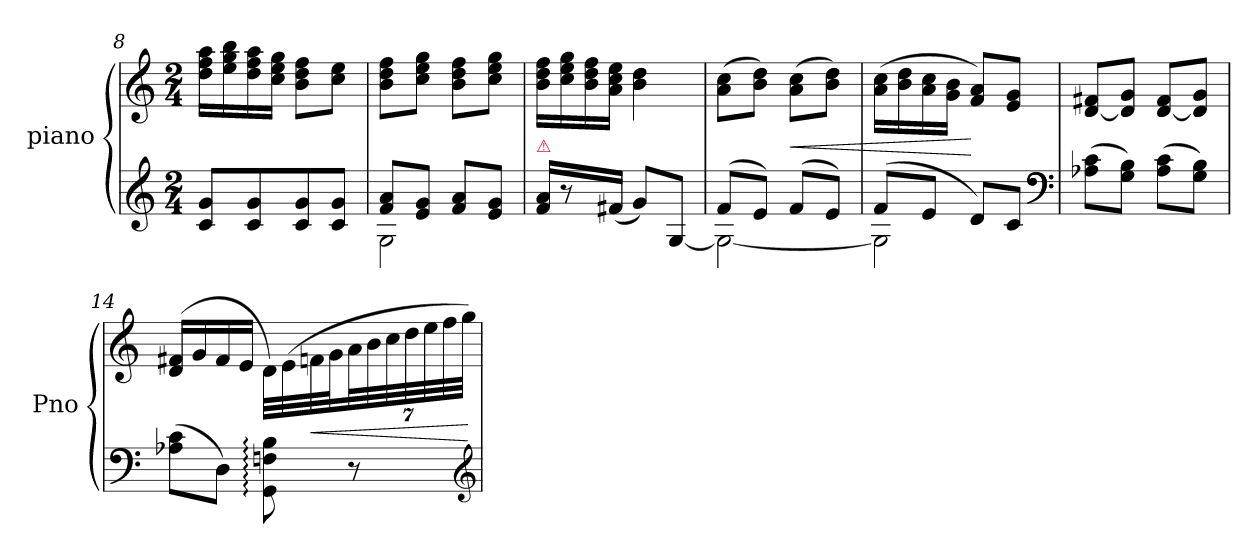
**kern	**kern	**dynam
*part1	*part1	*part1
*staff2	*staff1	*staff1/2
*I"piano	*	*
*I'Pno	*	*
*clefG2	*clefG2	*
*k[]	*k[]	*
*C:	*C:	*
*M2/4	*M2/4	*
=8	=8	=8
8c/ 8g/L	16dd\ 16ff\ 16aa\LL	.
.	16ee\ 16gg\ 16bb\	.
8c/ 8g/	16dd\ 16ff\ 16aa\	.
.	16cc\ 16ee\ 16gg\JJ	.
8c/ 8g/	8b\ 8dd\ 8ff\L	.
8c/ 8g/J	8cc\ 8ee\J	.
=9	=9	=9
*^	*	*
8f/ 8a/L	2G\	8b\ 8dd\ 8ff\L	.
8e/ 8g/J	.	8cc\ 8ee\ 8gg\J	.
8f/ 8a/L	.	8b\ 8dd\ 8ff\L	.
8e/ 8g/J	.	8cc\ 8ee\ 8gg\J	.
*v	*v	*	*
=10	=10	=10
!LO:TX:a:color=crimson:t=⚠	!	!
16f/ 16a/LL	16b\ 16dd\ 16ff\LL	.
8r	16cc\ 16ee\ 16gg\	.
.	16b\ 16dd\ 16ff\	.
(16f#X/JJ	16a\ 16cc\ 16ee\JJ	.
8g/L)	4b\ 4dd\	.
[8G/J	.	.
=11	=11	=11
*^	*	*
(8f/L	2G\_	(8a\ 8cc\L	.
8e/J)	.	8b\ 8dd\J)	.
(8f/L	.	(8a\ 8cc\L	<
8e/J)	.	8b\ 8dd\J)	.
=12	=12	=12	=12
(8f/L	2G\]	(16a\ 16cc\LL	.
.	.	16b\ 16dd\	.
8e/J	.	16a\ 16cc\	.
.	.	16g\ 16b\JJ	.
8d/L)	.	8f/ 8a/L)	[
8c/J	.	8e/ 8g/J	.
*v	*v	*	*
*clefF4	*	*
=13	=13	=13
(8A-X\ 8c\L	[8d/ 8f#X/L	.
8G\ 8B\J)	8d]/ 8g/J	.
(8A-\ 8c\L	[8d/ 8f#/L	.
8G\ 8B\J)	8d]/ 8g/J	.
=14	=14	=14
(8A-X\ 8c\L	(<16d/ 16f#X/LL	.
.	16g/	.
8D\J)	16f#/	.
.	16e/JJ	.
8GG:\ 8Fn:\ 8B:\	32d\LLL)	.
.	(32e\	.
.	32fn\	<
.	32g\J	.
8r	56a\L	.
.	56b\	.
.	56cc\	.
.	56dd\	.
.	56ee\	.
.	56ff\	.
.	56gg\JJJ)	.
*clefG2	*	*
.	.	[
=	=	=
*-	*-	*-
